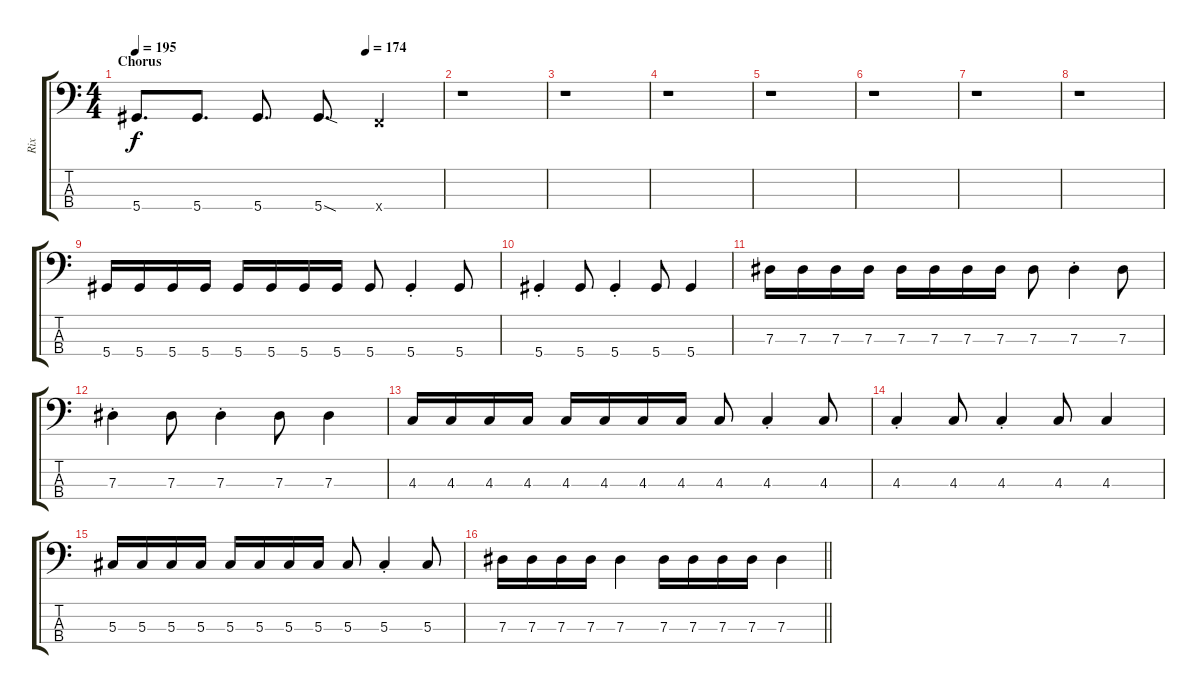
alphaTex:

\track ("Rix" "Rix") {instrument electricbasspick}
\staff {score tabs}
\tuning (Gb2 Db2 Ab1 Eb1) {hide}
\ts (4 4)
\section ("" "Chorus")
\tempo 195
\tempo (174 0.75)
\clef f4
\ks c
5.4.8{d dy f} 5.4.8{d} 5.4.8{d} 5.4{sod}.8{d} 2.4{x}.4 |
r.1 |
r.1 |
r.1 |
r.1 |
r.1 |
r.1 |
r.1 |
5.4.16 5.4.16 5.4.16 5.4.16 5.4.16 5.4.16 5.4.16 5.4.16 5.4.8 5.4{st}.4 5.4.8 |
5.4{st}.4 5.4.8 5.4{st}.4 5.4.8 5.4.4 |
7.3.16 7.3.16 7.3.16 7.3.16 7.3.16 7.3.16 7.3.16 7.3.16 7.3.8 7.3{st}.4 7.3.8 |
7.3{st}.4 7.3.8 7.3{st}.4 7.3.8 7.3.4 |
4.3.16 4.3.16 4.3.16 4.3.16 4.3.16 4.3.16 4.3.16 4.3.16 4.3.8 4.3{st}.4 4.3.8 |
4.3{st}.4 4.3.8 4.3{st}.4 4.3.8 4.3.4 |
5.3.16 5.3.16 5.3.16 5.3.16 5.3.16 5.3.16 5.3.16 5.3.16 5.3.8 5.3{st}.4 5.3.8 |
\barLineRight lightlight
7.3.16 7.3.16 7.3.16 7.3.16 7.3.4 7.3.16 7.3.16 7.3.16 7.3.16 7.3.4
